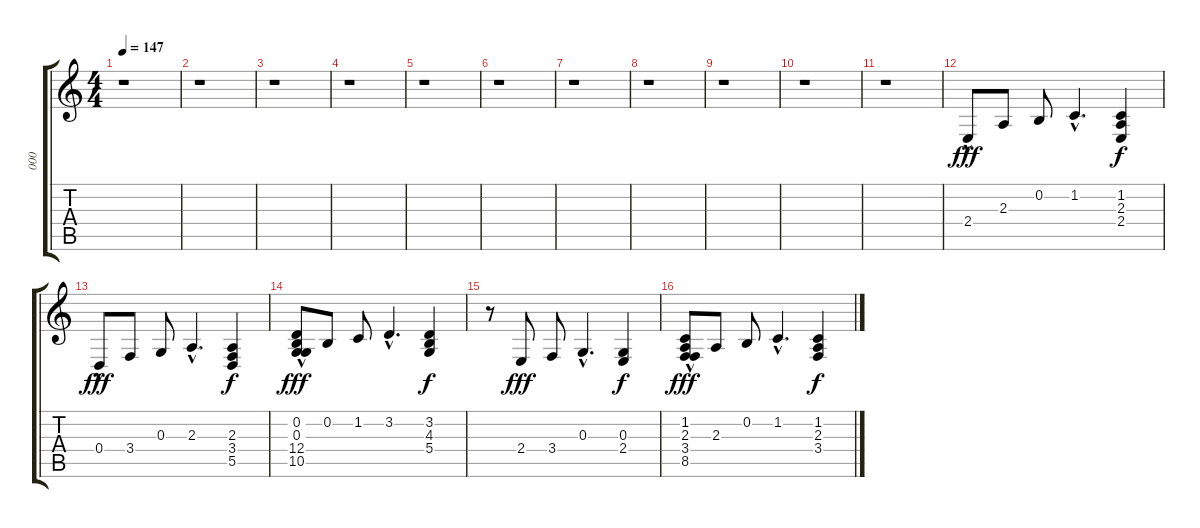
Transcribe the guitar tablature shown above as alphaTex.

\track ("000" "000") {instrument acousticgrandpiano}
\staff {score tabs}
\tuning (E4 B3 G3 D3 A2 E2) {hide}
\ts (4 4)
\tempo 147
\clef g2
\ks c
r.1{dy fff} |
r.1 |
r.1 |
r.1 |
r.1 |
r.1 |
r.1 |
r.1 |
r.1 |
r.1 |
r.1 |
2.4{hac}.8 2.3.8 0.2.8 1.2{hac}.4{d} (1.2 2.3 2.4).4{dy f} |
0.4{hac}.8{dy fff} 3.4.8 0.3.8 2.3{hac}.4{d} (2.3 3.4 5.5).4{dy f} |
(0.2 0.3{hac} 12.4 10.5{hac}).8{dy fff} 0.2.8 1.2.8 3.2{hac}.4{d} (3.2 4.3 5.4).4{dy f} |
r.8 2.4.8{dy fff} 3.4.8 0.3{hac}.4{d} (0.3 2.4).4{dy f} |
(1.2 2.3 3.4{hac} 8.5{hac}).8{dy fff} 2.3.8 0.2.8 1.2{hac}.4{d} (1.2 2.3 3.4).4{dy f}
